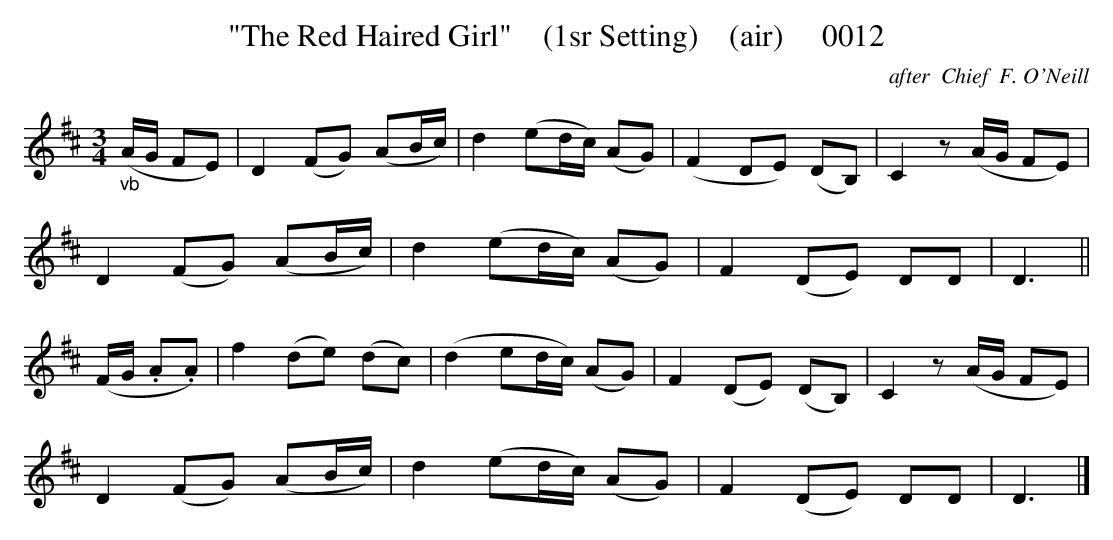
X:1
T: "The Red Haired Girl"    (1sr Setting)    (air)     0012
C:after  Chief  F. O'Neill
M:3/4
L:1/8
K:D
"_vb"(A/2G/2 FE)|D2(FG) (AB/2c/2)|d2(ed/2c/2) (AG)|(F2DE) (DB,)|C2z(A/2G/2 FE)|
D2(FG) (AB/2c/2)|d2(ed/2c/2) (AG)|F2(DE) DD|D3||
(F/2G/2 .A.A)|f2(de) (dc)|(d2ed/2c/2) (AG)|F2(DE) (DB,)|C2z(A/2G/2 FE)|
D2(FG) (AB/2c/2)|d2(ed/2c/2) (AG)|F2(DE) DD|D3|]
